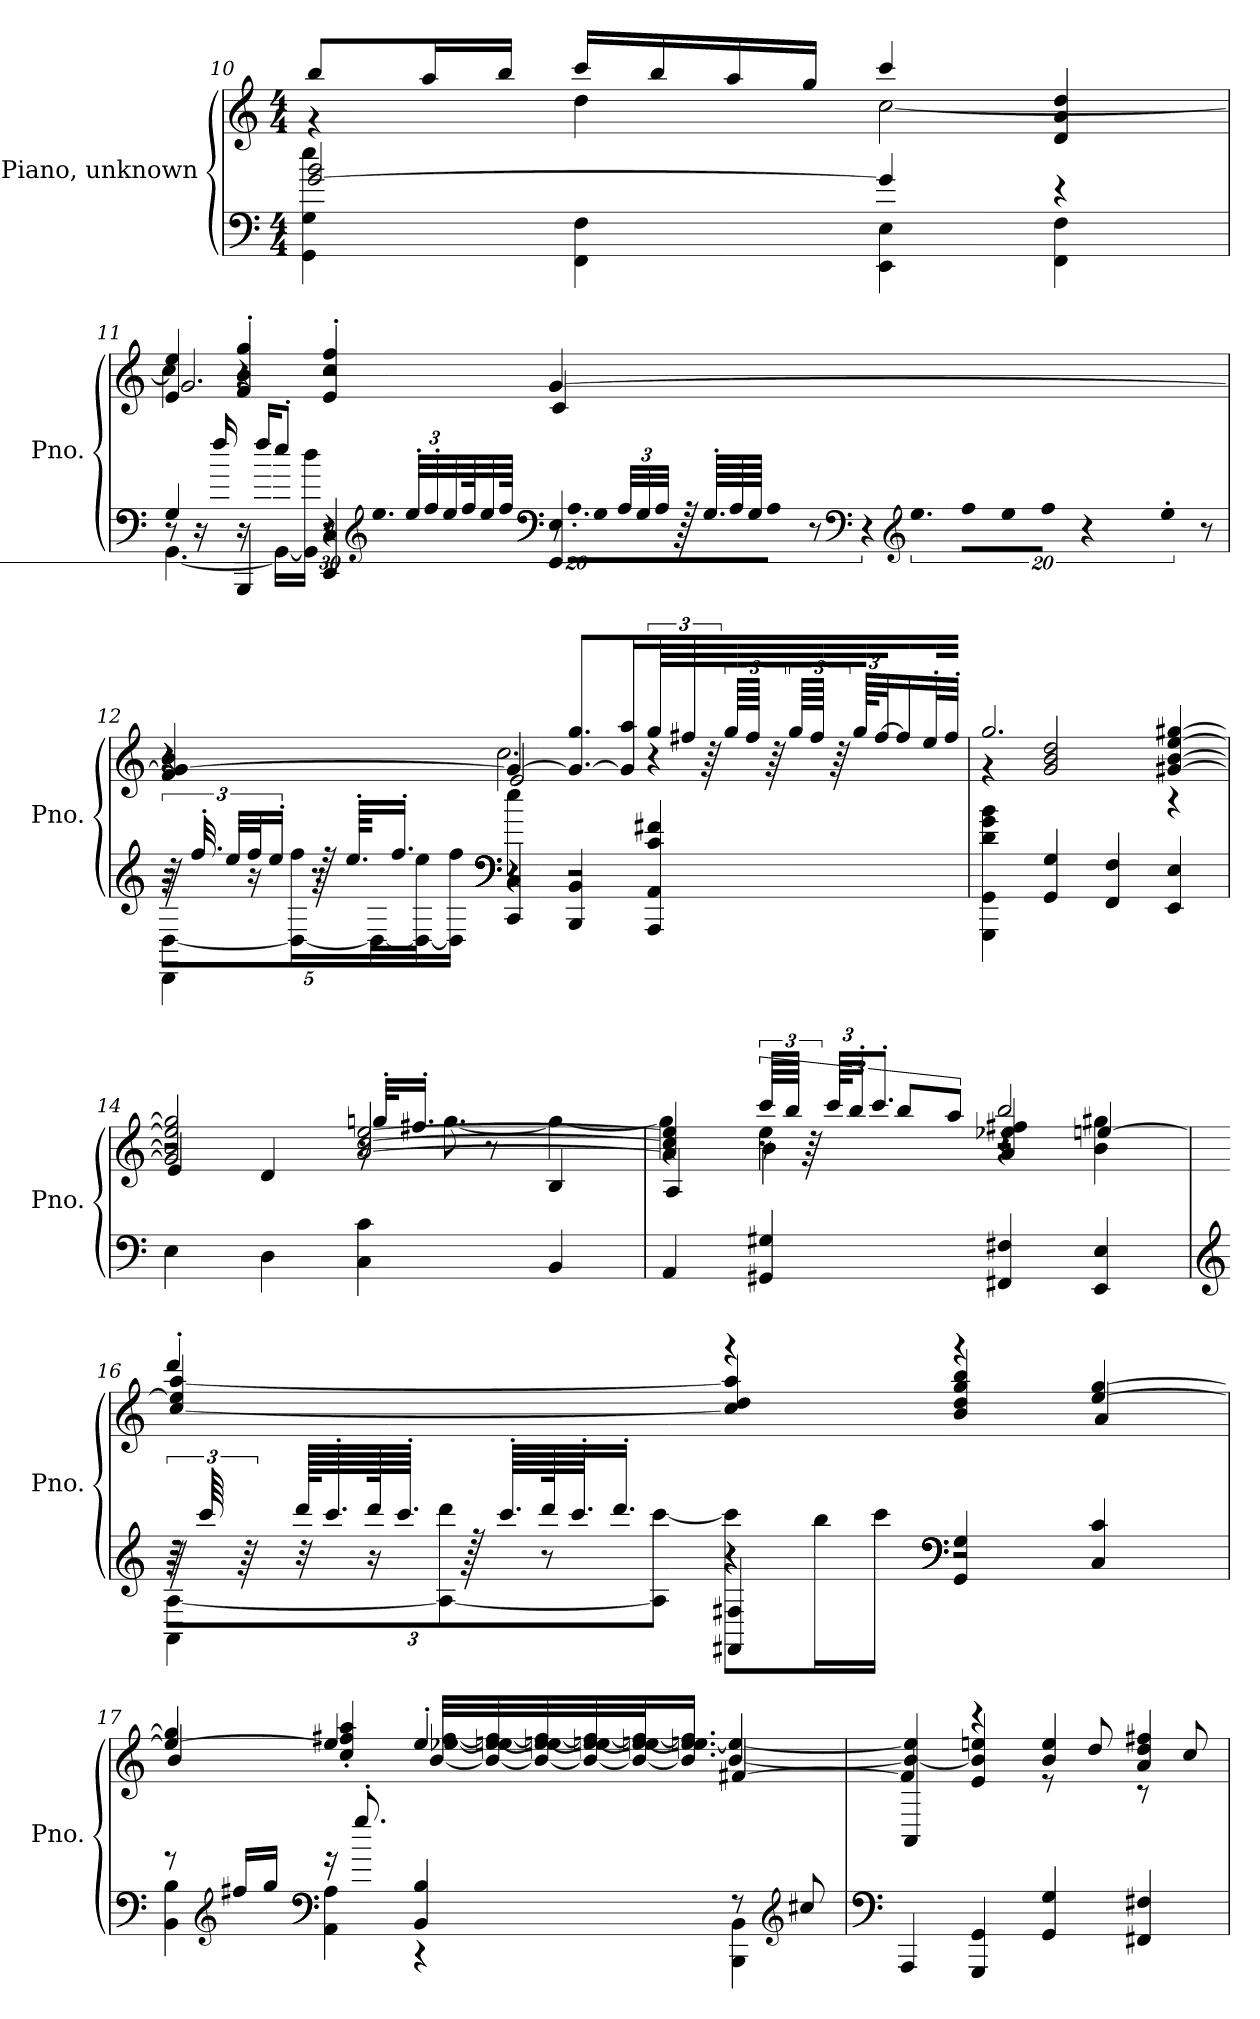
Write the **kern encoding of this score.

**kern	**kern
*part1	*part1
*staff2	*staff1
*I"Piano, unknown	*
*I'Pno.	*
*clefF4	*clefG2
*k[]	*k[]
*M4/4	*M4/4
=10	=10
*^	*^
[2g/ 2b/	4GG\ 4G\ 4ee\	8bb/L	4r
.	.	16aa/L	.
.	.	16bb/JJ	.
.	4FF\ 4F\	16ccc/LL	4dd\
.	.	16bb/	.
.	.	16aa/	.
.	.	16gg/JJ	.
4g/]	4EE\ 4E\	4ccc/	[2cc\
4r	4FF\ 4F\	4d/ 4a/ 4dd/	.
!!LO:LB:g=z
=11	=11	=11	=11
*	*^	*	*^
8r	[4.GG\	4G/	4e/ 4ee/	4cc\]	2.g/
16r	.	.	.	.	.
16ff/	.	.	.	.	.
16r	.	4GGG/	4f/' 4b/' 4gg/'	4r	.
16ff/KL	.	.	.	.	.
8ee'/J	16GG\LL_	.	.	.	.
.	16GG\] 16dd\JJ	.	.	.	.
!	!LO:N:vis=64	!	!	!	!
8r	960%17r	4CC/ 4C/	4e/' 4cc/' 4ff/'	2r	.
*clefG2	*	*	*	*	*
!	!LO:N:vis=64.	!	!	!	!
.	640%17ee\	.	.	.	.
.	1920ryy	.	.	.	.
!	!LO:N:vis=64.	!	!	!	!
.	640%17ff'\LLLL	.	.	.	.
!	!LO:N:vis=64	!	!	!	!
.	960%17ee\J	.	.	.	.
!	!LO:N:vis=32	!	!	!	!
.	640%23ff\JJJ	.	.	.	.
*Xbrackettup	*	*	*	*	*
48ee'/LLL	8r	.	.	.	.
48ff'/	.	.	.	.	.
48ee/	.	.	.	.	.
64ff/K	.	.	.	.	.
32ee/	.	.	.	.	.
64ff/JJJk	.	.	.	.	.
*clefF4	*	*	*	*	*
*	*brackettup	*	*	*	*
!	!LO:N:vis=128	!	!	!	!
8r	1920%17r	4EE/ 4E/	[4g/	.	4c/
*clefG2	*	*	*	*	*
!	!LO:N:vis=64.	!	!	!	!
.	640%17ee\	.	.	.	.
.	1920ryy	.	.	.	.
!	!LO:N:vis=64	!	!	!	!
.	960%17ff\LLLL	.	.	.	.
!	!LO:N:vis=64	!	!	!	!
.	960%17ee\	.	.	.	.
!	!LO:N:vis=64	!	!	!	!
.	960%17ff\JJJJ	.	.	.	.
!	!LO:N:vis=64	!	!	!	!
.	960%17r	.	.	.	.
.	1920ryy	.	.	.	.
!	!LO:N:vis=64	!	!	!	!
.	960%17ee'\	.	.	.	.
*Xbrackettup	*	*	*	*	*
48ff/LLL	8r	.	.	.	.
48ee/	.	.	.	.	.
48ff/JJJ	.	.	.	.	.
128r	.	.	.	.	.
64.ee'/LLLL	.	.	.	.	.
64ff/	.	.	.	.	.
64ee/JJJJ	.	.	.	.	.
!!LO:LB:g=z	!!	!!
=12	=12	=12	=12	=12	=12
*	*	*brackettup	*	*	*
*	*	*^	*	*	*
64r	[10D\L	24r	4DD\	4f/ 4g/_ 4b/	4r	4r
32.ff'/	.	.	.	.	.	.
.	.	48ee/LLL	.	.	.	.
16r	.	48ff/J	.	.	.	.
.	.	24ee'/JJ	.	.	.	.
.	20D\_ 20ff\L	.	.	.	.	.
128r	.	8r	.	.	.	.
64.ee'/KKLL	.	.	.	.	.	.
.	40D\L_	.	.	.	.	.
16.ff'/JJ	.	.	.	.	.	.
.	40D\_ 40ee\J	.	.	.	.	.
.	20D\] 20ff\JJ	.	.	.	.	.
*clefF4	*	*	*	*	*	*
4r	4ee\	4CC/ 4C/	4r	4g/_	2.cc\	2e/
2r	2r	4BBB/ 4BB/	2r	8.g/_ 8.gg/L	.	.
.	.	.	.	16g/] 16aa/L	.	.
.	.	4AAA/ 4AA/ 4c/ 4f#X/	.	96gg/LL	.	4r
.	.	.	.	96ff#X/JJJJ	.	.
.	.	.	.	96r	.	.
.	.	.	.	96gg/LLLL	.	.
.	.	.	.	96ff#/JJJJ	.	.
.	.	.	.	96r	.	.
.	.	.	.	96gg/LLLL	.	.
.	.	.	.	96ff#/JJJJ	.	.
.	.	.	.	96r	.	.
*	*	*	*	*Xbrackettup	*	*
.	.	.	.	96gg/KLLL	.	.
.	.	.	.	[48ff#/J	.	.
.	.	.	.	16ff#/]	.	.
.	.	.	.	32ee'/L	.	.
.	.	.	.	32ff#'/JJJ	.	.
*v	*v	*v	*v	*	*	*
*	*	*v	*v
=13	=13	=13
4GGG\ 4GG\ 4d\ 4g\ 4b\	2.gg/	4r
4GG/ 4G/	.	2g/ 2b/ 2dd/
4FF/ 4F/	.	.
4EE/ 4E/	[4g#X/ [4b/ [4ee/ [4gg#X/	4r
!!LO:LB:g=z
=14	=14	=14
*	*	*^
4E\	2g#/] 2b/] 2ee/] 2gg#/]	2r	4e/
4D\	.	.	4d/
4C\ 4c\	[2a/ [2cc/ [2ee/	16r	32ggn'/KLL
.	.	.	16.ff#X'/JJ
.	.	[8.gg\	.
.	.	.	8r
4BB/	.	4gg\_	4B/
=15	=15	=15	=15
*	*	*	*^
4AA/	4a/] 4cc/] 4ee/]	4gg\]	4A/	4r
*	*brackettup	*	*	*
4GG#X/ 4G#X/	96ccc/LLLL	4ee\	12r	4b\
.	96bb/JJJJ	.	.	.
.	96r	.	.	.
.	96ccc/KLLL	.	.	.
.	48bb'/JJ	.	.	.
.	8.ccc'/J	.	.	.
.	.	.	12bb/L	.
.	.	.	12aa/J	.
4FF#X/ 4F#X/	2bb/	4r	4a/ 4ee-X/ 4ff#X/	2r
4EE/ 4E/	.	4b\ 4gg#X\	[4een/	.
*	*v	*v	*v	*v
!!LO:PB:g=z
=16	=16
*clefG2	*
*^	*
*	*^	*
*	*Xbrackettup	*brackettup	*
*	*	*^	*^
32r	[12A\L	96r	4AA\	4ddd'/	[4cc/ 4ee/] [4aa/
.	.	96ccc/	.	.	.
.	.	96r	.	.	.
128ddd/KLLLL	.	32r	.	.	.
64.ccc'/	.	.	.	.	.
128ddd/K	.	16r	.	.	.
64.ccc'/JJJJ	.	.	.	.	.
.	12A\_ 12ddd\	.	.	.	.
128r	.	.	.	.	.
64.ccc'/LLLL	.	.	.	.	.
128ddd/K	.	8r	.	.	.
64.ccc'/JJ	.	.	.	.	.
16.ddd'/JJ	.	.	.	.	.
.	12A\] [12ccc\J	.	.	.	.
4r	8ccc\L]	4FF#X/ 4F#X/	4r	4r	4cc/] 4dd/ 4aa/]
.	16bb\L	.	.	.	.
.	16ccc\JJ	.	.	.	.
*clefF4	*	*	*	*	*
2r	2r	4GG/ 4G/	2r	4r	4b/ 4dd/ 4gg/ 4bb/
.	.	4C/ 4c/	.	[4ee/ [4gg/	4a/
*	*v	*v	*v	*	*
!!LO:LB:g=z	!!
=17	=17	=17	=17
8r	4BB\ 4B\	4ee/_ 4gg/]	4b/
*clefG2	*	*	*
16ff#X/LL	.	.	.
16gg/JJ	.	.	.
*clefF4	*	*	*
16r	4AA\ 4A\	4ee/]	4cc/' 4ff#X/' 4aa/'
8.gg'/	.	.	.
4BB/ 4B/	4r	4ee'/	[32b/ [32ee-X/ [32ff#/LLL
.	.	.	32b/_ 32ee-/_ 32een/ 32ff#/_
.	.	.	32b/_ 32ee-/_ 32een/ 32ff#/_
.	.	.	32b/_ 32ee-/_ 32een/ 32ff#/_
.	.	.	32b/_ 32ee-/_ 32een/ 32ff#/_J
.	.	.	16.b/] 16.ee-/_ 16.een/ 16.ff#/]JJ
8r	4BBB\ 4BB\	[4f#X/	[4b/ 4ee-/_
*clefG2	*	*	*
8cc#X/	.	.	.
*v	*v	*	*
=18	=18	=18
*clefF4	*	*
4AAA/	4f#/]	4AA/ 4b/_ 4ee-/]
4GGG/ 4GG/	4r	4e/ 4b/] 4een/
4GG/ 4G/	4b/ 4ee/	8r
.	.	8dd/
4FF#X/ 4F#X/	4a/ 4dd/ 4ff#X/	8r
.	.	8cc/
*	*v	*v
=	=
*-	*-
